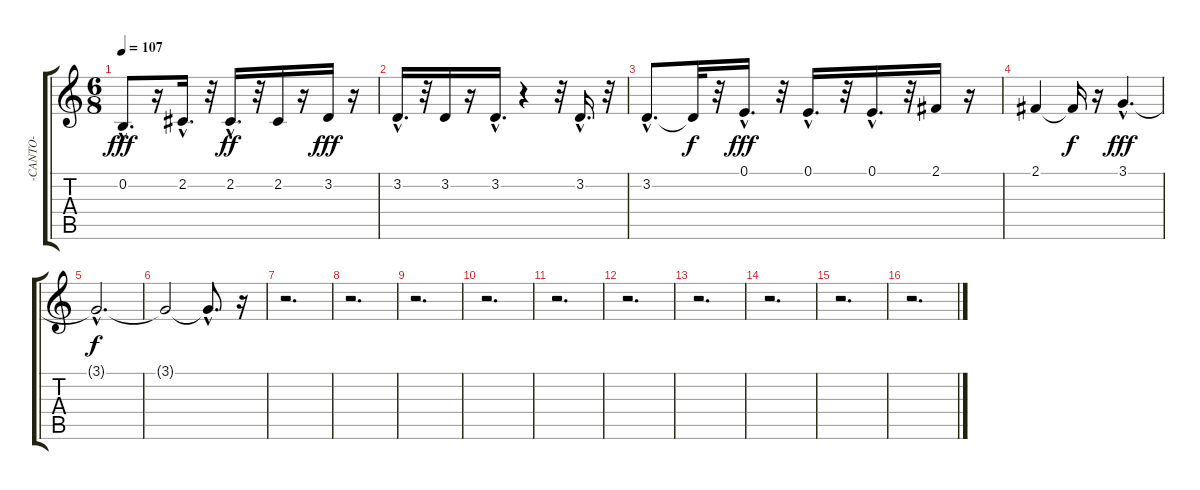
\track ("-CANTO-" "-CANTO-") {instrument flute}
\staff {score tabs}
\tuning (E4 B3 G3 D3 A2 E2) {hide}
\ts (6 8)
\tempo 107
\clef g2
\ks c
0.2{hac}.8{d dy fff} r.16 2.2{hac}.16{d} r.32 2.2{hac}.16{d dy ff} r.32 2.2.16 r.16 3.2.16{dy fff} r.16 |
3.2{hac}.16{d} r.32 3.2.16 r.16 3.2{hac}.16{d} r.4 r.32 3.2{hac}.16{d} r.32 |
3.2{hac}.8{d} 3.2{t}.32{dy f} r.32 0.1{hac}.16{d dy fff} r.32 0.1{hac}.16{d} r.32 0.1{hac}.16{d} r.32 2.1.16 r.16 |
2.1.4 2.1{t}.16{dy f} r.16 3.1{hac}.4{d dy fff} |
3.1{hac t}.2{d dy f} |
3.1{t}.2 3.1{hac t}.8{d} r.16 |
r.2{d} |
r.2{d} |
r.2{d} |
r.2{d} |
r.2{d} |
r.2{d} |
r.2{d} |
r.2{d} |
r.2{d} |
r.2{d}
